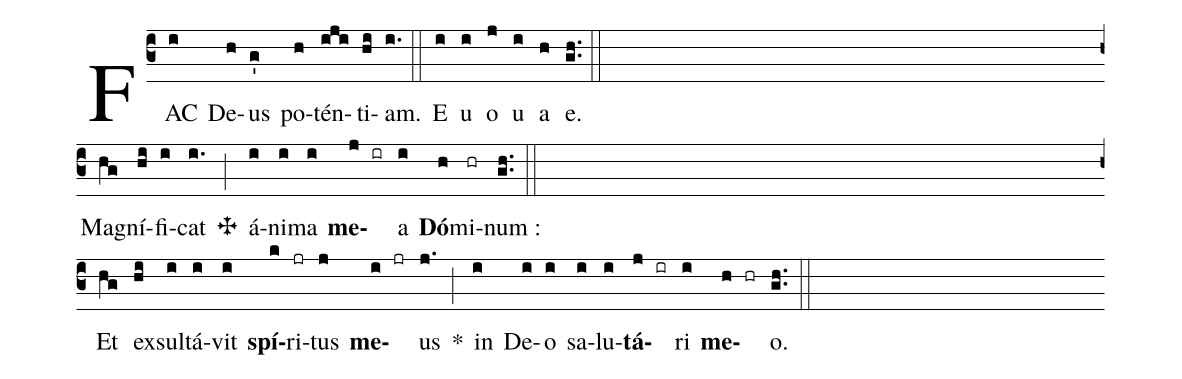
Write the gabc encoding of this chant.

%%
(c3) FAC(i) De(h)us(g') po(h)tén(iji)ti(hi)am.(i.) (::) E(i) u(i) o(j) u(i) a(h) e.(gh..) (::Z) Ma(hg)gní(hi)fi(i)cat(i.) <v>\grealtcross</v>(;) á(i)ni(i)ma(i) <b>me</b>(j)(ir)a(i) <b>Dó</b>(h)mi(hr)num :(gh..) (::Z) Et(hg) ex(hi)sul(i)tá(i)vit(i) <b>spí</b>(k)ri(jr)tus(j) <b>me</b>(i)(jr)us(j.) *(;) in(i) De(i)o(i) sa(i)lu(i)<b>tá</b>(j)(ir)ri(i) <b>me</b>(h)(hr)o.(gh..) (::)
